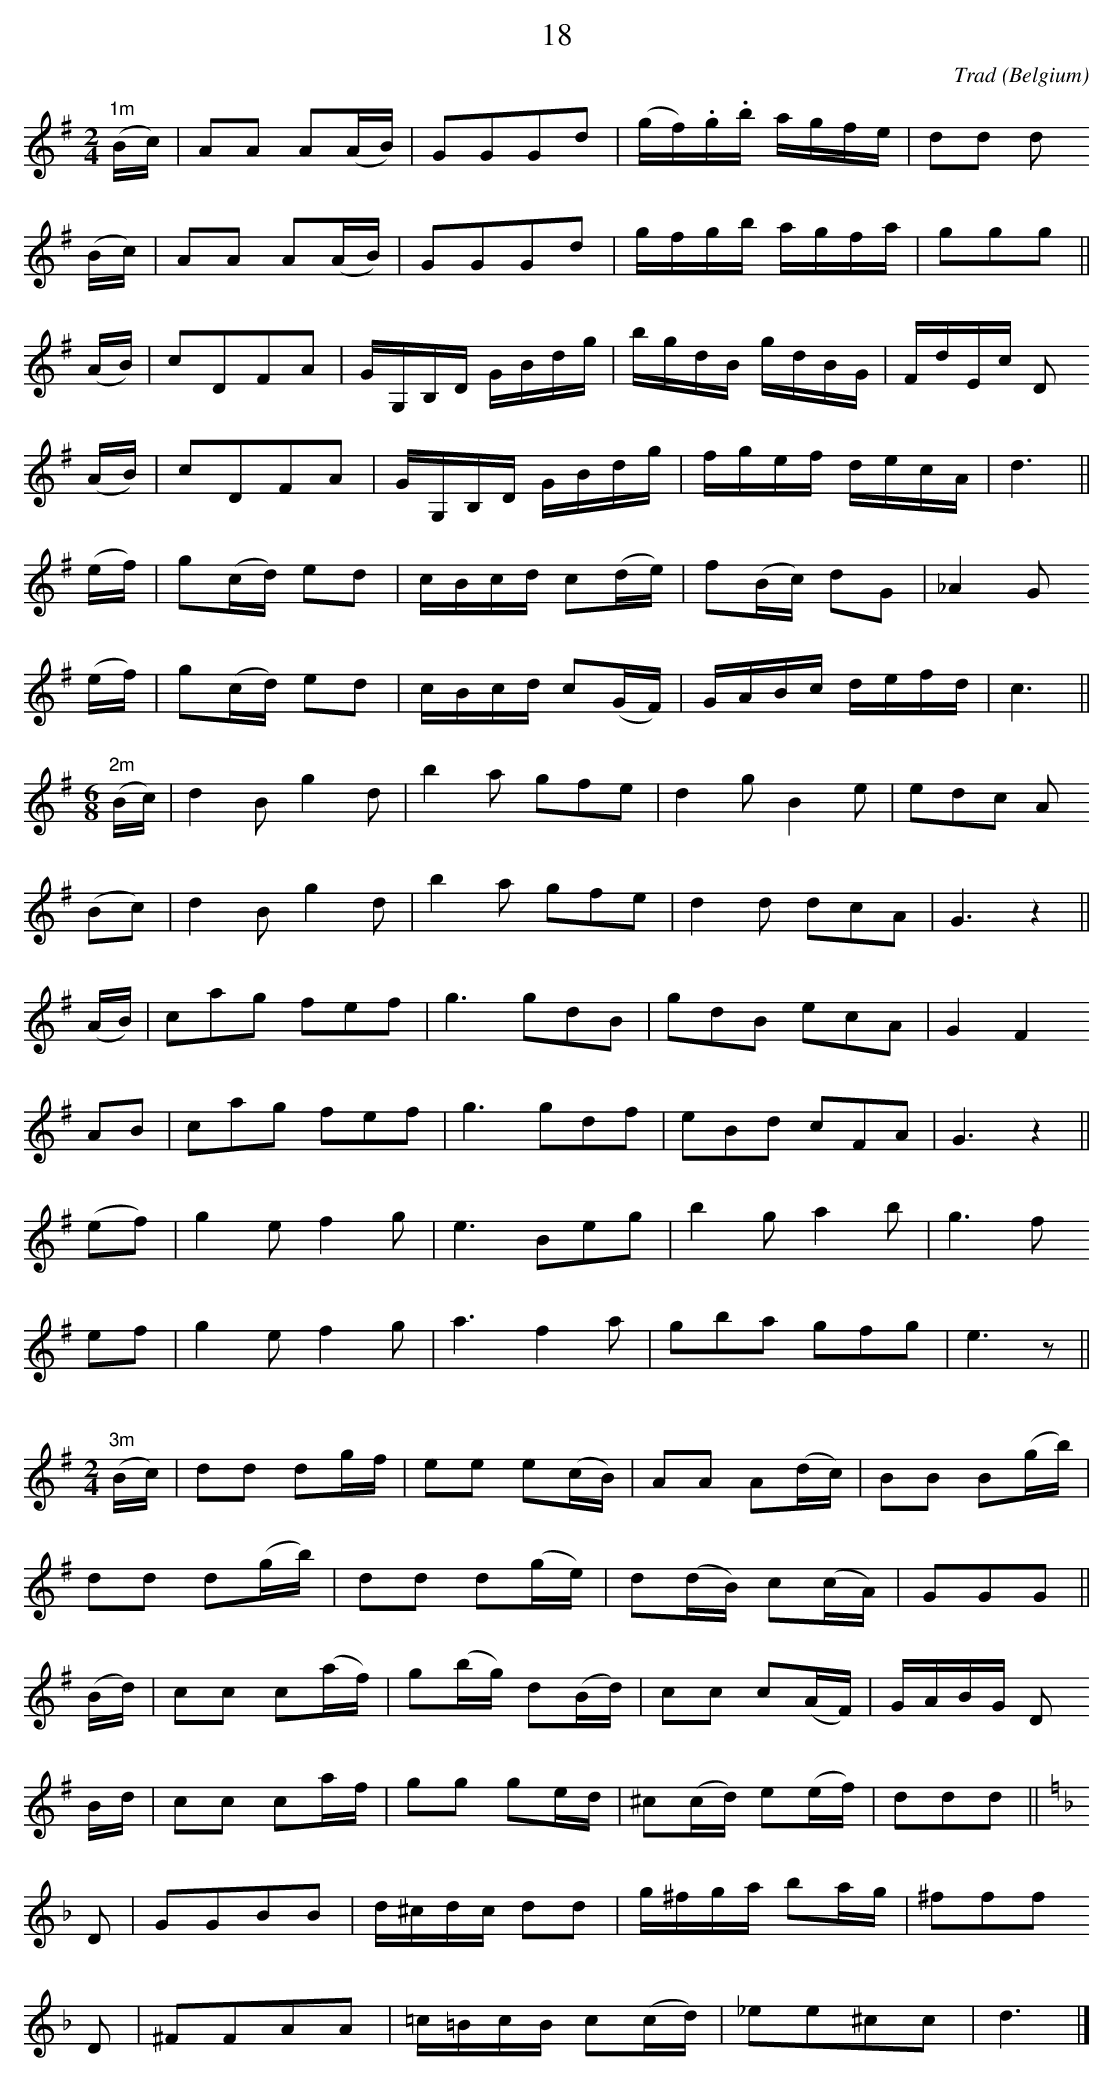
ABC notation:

X:1
T:18
C:Trad
O:Belgium
M:2/4
L:1/16
K:Gmaj
"1m"
(Bc)|A2A2 A2(AB)|G2G2G2d2|(gf).g.b agfe|d2d2 d2
(Bc)|A2A2 A2(AB)|G2G2G2d2|gfgb agfa|g2g2g2||
(AB)|c2D2F2A2|GG,B,D GBdg|bgdB gdBG|FdEc D2
(AB)|c2D2F2A2|GG,B,D GBdg|fgef decA|d6||
(ef)|g2(cd) e2d2|cBcd c2(de)|f2(Bc) d2G2|_A4 G2
(ef)|g2(cd) e2d2|cBcd c2(GF)|GABc defd|c6||
"2m"
M:6/8
L:1/8
K:Gmaj
(B/2c/2)|d2B g2d|b2a gfe|d2g B2e|edc A
(Bc)|d2B g2d|b2a gfe|d2d dcA|G3 z2||
(A/2B/2)|cag fef|g3 gdB|gdB ecA|G2F2
AB|cag fef|g3 gdf|eBd cFA|G3 z2||
(ef)|g2e f2g|e3 Beg|b2g a2b|g3 f
ef|g2e f2g|a3 f2a|gba gfg|e3 z||
"3m"
M:2/4
L:1/16
(Bc)|d2d2 d2gf|e2e2 e2(cB)|A2A2 A2(dc)|B2B2 B2(gb)|
d2d2 d2(gb)|d2d2 d2(ge)|d2(dB) c2(cA)|G2G2G2||
(Bd)|c2c2 c2(af)|g2(bg) d2(Bd)|c2c2 c2(AF)|GABG D2
Bd|c2c2 c2af|g2g2 g2ed|^c2(cd) e2(ef)|d2d2d2||
K:Dmin
D2|G2G2B2B2|d^cdc d2d2|g^fga b2ag|^f2f2f2
D2|^F2F2A2A2|=c=BcB c2(cd)|_e2e2^c2c2|d6|]
